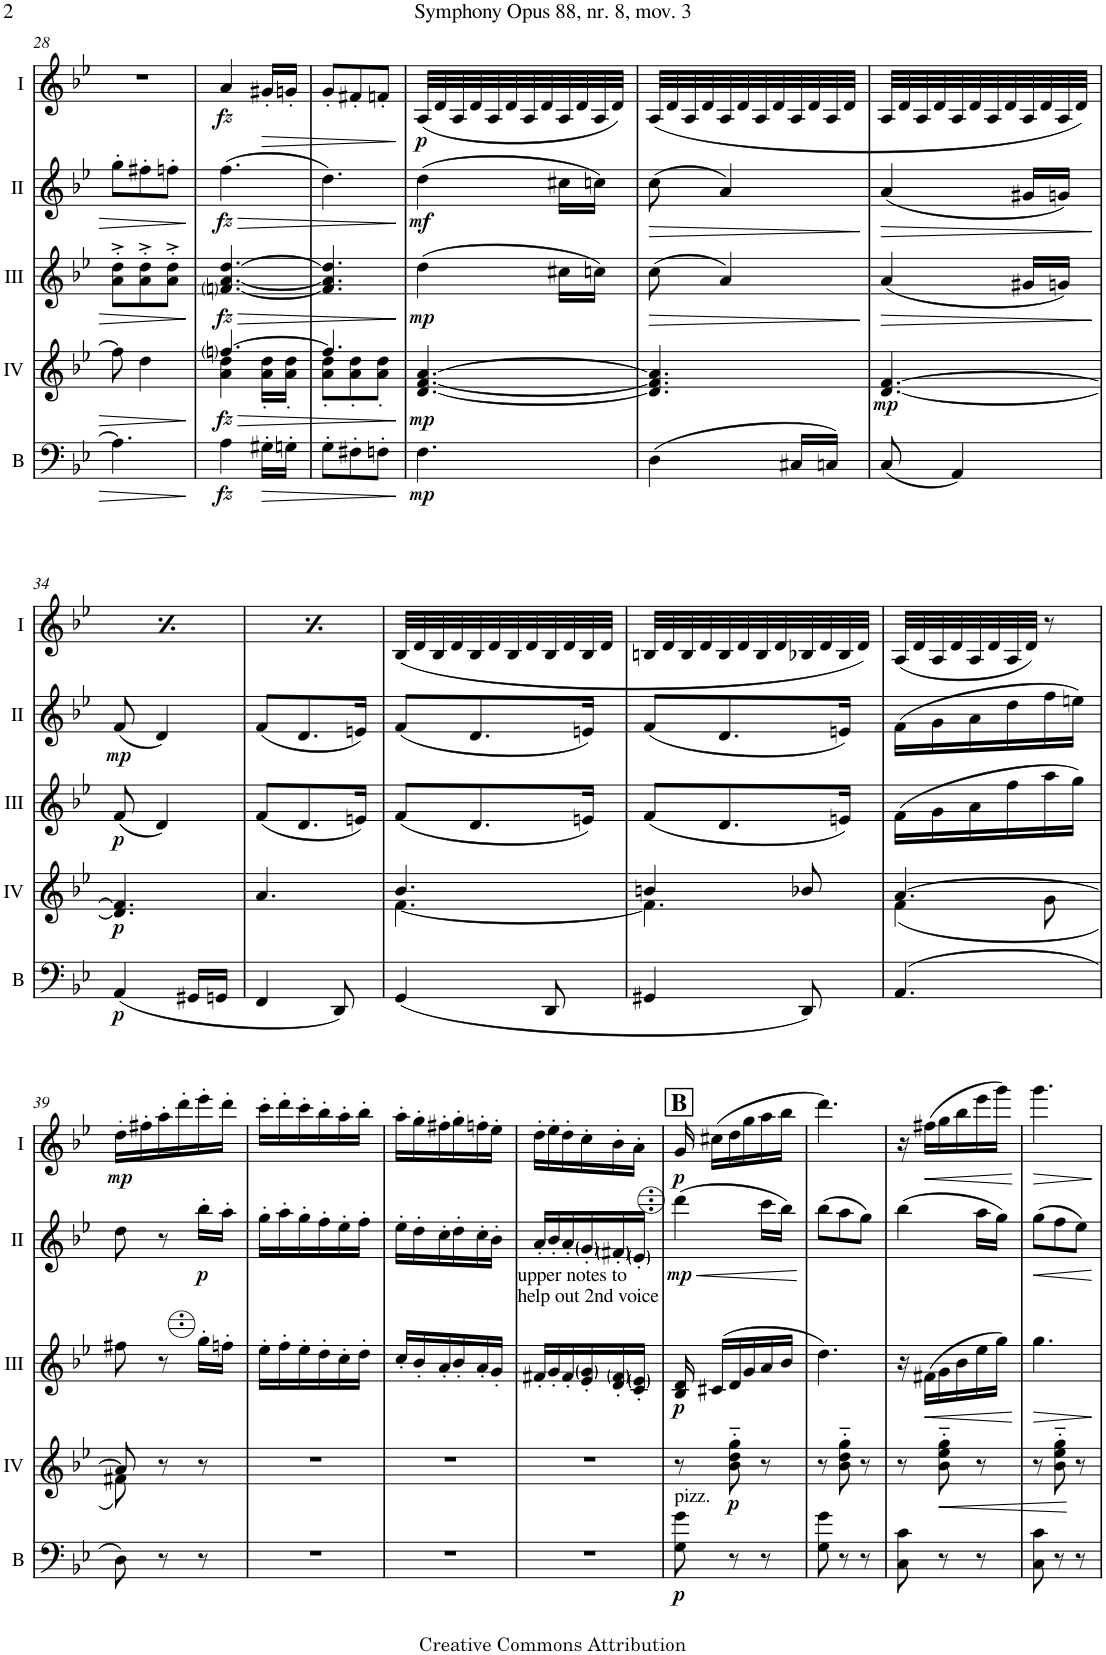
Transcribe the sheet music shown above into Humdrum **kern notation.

**kern	**dynam	**kern	**dynam	**kern	**dynam	**kern	**dynam	**kern	**dynam
*part5	*part5	*part4	*part4	*part3	*part3	*part2	*part2	*part1	*part1
*staff5	*staff5	*staff4	*staff4	*staff3	*staff3	*staff2	*staff2	*staff1	*staff1
*I"Bass	*	*I"Acc. 4	*	*I"Acc. 3	*	*I"Acc. 2	*	*I"Acc. 1	*
*I'B	*	*	*	*	*	*	*	*	*
!!LO:PB:g=z
*clefF4	*	*clefG2	*	*clefG2	*	*clefG2	*	*clefG2	*
*Trd7c12	*	*Trd7c12	*	*Trd7c12	*	*	*	*	*
*k[b-e-]	*	*k[b-e-]	*	*k[b-e-]	*	*k[b-e-]	*	*k[b-e-]	*
*M3/8	*	*M3/8	*	*M3/8	*	*M3/8	*	*M3/8	*
=28	=28	=28	=28	=28	=28	=28	=28	=28	=28
4.A\]	.	8ff\]	.	8a\'^ 8dd\'^L	.	8gg'\L	.	4.r	.
.	.	4dd\	.	8a\'^ 8dd\'^	.	8ff#X'\	.	.	.
.	.	.	.	8a\'^ 8dd\'^J	.	8ffn'\J	.	.	.
=29	=29	=29	=29	=29	=29	=29	=29	=29	=29
!	!LO:DY:b	!	!LO:HP:b	!	!LO:HP:b	!	!LO:HP:b	!	!
*	*	*^	*	*	*	*	*	*	*
!	!	!	!	!LO:DY:n=1:b	!	!LO:DY:n=1:b	!	!LO:DY:n=1:b	!	!LO:DY:b
4A\	fz	[4.ffni/	4a\ 4dd\	> fz	[4.fni/ [4.a/ [4.dd/	> fz	(4.ff\	> fz	4a/	fz
!	!LO:HP:b	!	!	!	!	!	!	!	!	!LO:HP:b
16G#X'\LL	>	.	16a\' 16dd\'LL	.	.	.	.	.	16g#X'/LL	>
16Gn'\JJ	.	.	16a\' 16dd\'JJ	.	.	.	.	.	16gn'/JJ	.
=30	=30	=30	=30	=30	=30	=30	=30	=30	=30	=30
8G'\L	.	4.ff/]	8a\' 8dd\'L	.	4.f/] 4.a/] 4.dd/]	.	4.dd\)	.	8g'/L	.
8F#X'\	.	.	8a\' 8dd\'	.	.	.	.	.	8f#X'/	.
8Fn'\J	.	.	8a\' 8dd\'J	.	.	.	.	.	8fn'/J	.
*	*	*v	*v	*	*	*	*	*	*	*
.	]	.	]	.	]	.	]	.	]
=31	=31	=31	=31	=31	=31	=31	=31	=31	=31
!	!LO:DY:b	!	!LO:DY:b	!	!LO:DY:b	!	!LO:DY:b	!	!LO:DY:b
4.F\	mp	[4.d/ [4.f/ [4.a/	mp	(4dd\	mp	(4dd\	mf	(32A/LLL	p
.	.	.	.	.	.	.	.	32d/	.
.	.	.	.	.	.	.	.	32A/	.
.	.	.	.	.	.	.	.	32d/	.
.	.	.	.	.	.	.	.	32A/	.
.	.	.	.	.	.	.	.	32d/	.
.	.	.	.	.	.	.	.	32A/	.
.	.	.	.	.	.	.	.	32d/	.
.	.	.	.	16cc#X\LL	.	16cc#X\LL	.	32A/	.
.	.	.	.	.	.	.	.	32d/	.
.	.	.	.	16ccn\JJ)	.	16ccn\JJ)	.	32A/	.
.	.	.	.	.	.	.	.	32d/JJJ)	.
=32	=32	=32	=32	=32	=32	=32	=32	=32	=32
!	!	!	!	!	!LO:HP:b	!	!LO:HP:b	!	!
(4D\	.	4.d/] 4.f/] 4.a/]	.	(8cc\	>	(8cc\	>	(<32A/LLL	.
.	.	.	.	.	.	.	.	32d/	.
.	.	.	.	.	.	.	.	32A/	.
.	.	.	.	.	.	.	.	32d/	.
.	.	.	.	4a/)	.	4a/)	.	32A/	.
.	.	.	.	.	.	.	.	32d/	.
.	.	.	.	.	.	.	.	32A/	.
.	.	.	.	.	.	.	.	32d/	.
16C#X/LL	.	.	.	.	.	.	.	32A/	.
.	.	.	.	.	.	.	.	32d/	.
16Cn/JJ)	.	.	.	.	.	.	.	32A/	.
.	.	.	.	.	.	.	.	32d/JJJ	.
.	.	.	.	.	]	.	]	.	.
=33	=33	=33	=33	=33	=33	=33	=33	=33	=33
!	!	!	!LO:DY:b	!	!LO:HP:b	!	!LO:HP:b	!	!
(8C/	.	[4.d/ [4.f/	mp	(4a/	>	(4a/	>	32A/LLL	.
.	.	.	.	.	.	.	.	32d/	.
.	.	.	.	.	.	.	.	32A/	.
.	.	.	.	.	.	.	.	32d/	.
4AA/)	.	.	.	.	.	.	.	32A/	.
.	.	.	.	.	.	.	.	32d/	.
.	.	.	.	.	.	.	.	32A/	.
.	.	.	.	.	.	.	.	32d/	.
.	.	.	.	16g#X/LL	.	16g#X/LL	.	32A/	.
.	.	.	.	.	.	.	.	32d/	.
.	.	.	.	16gn/JJ)	.	16gn/JJ)	.	32A/	.
.	.	.	.	.	.	.	.	32d/JJJ)	.
.	.	.	.	.	]	.	]	.	.
!!LO:LB:g=z
=34	=34	=34	=34	=34	=34	=34	=34	=34	=34
!	!LO:DY:b	!	!LO:DY:b	!	!LO:DY:b	!	!LO:DY:b	!	!
(<4AA/	p	4.d/] 4.f/]	p	(8f/	p	(8f/	mp	32A/LLL	.
.	.	.	.	.	.	.	.	32d/	.
.	.	.	.	.	.	.	.	32A/	.
.	.	.	.	.	.	.	.	32d/	.
.	.	.	.	4d/)	.	4d/)	.	32A/	.
.	.	.	.	.	.	.	.	32d/	.
.	.	.	.	.	.	.	.	32A/	.
.	.	.	.	.	.	.	.	32d/	.
16GG#X/LL	.	.	.	.	.	.	.	32A/	.
.	.	.	.	.	.	.	.	32d/	.
16GGn/JJ	.	.	.	.	.	.	.	32A/	.
.	.	.	.	.	.	.	.	(32d/JJJ	.
=35	=35	=35	=35	=35	=35	=35	=35	=35	=35
4FF/	.	4.a/	.	(8f/L	.	(8f/L	.	32A/LLL	.
.	.	.	.	.	.	.	.	32d/	.
.	.	.	.	.	.	.	.	32A/	.
.	.	.	.	.	.	.	.	32d/	.
.	.	.	.	8.d/	.	8.d/	.	32A/	.
.	.	.	.	.	.	.	.	32d/	.
.	.	.	.	.	.	.	.	32A/	.
.	.	.	.	.	.	.	.	32d/	.
8DD/)	.	.	.	.	.	.	.	32A/	.
.	.	.	.	.	.	.	.	32d/	.
.	.	.	.	16en/Jk)	.	16en/Jk)	.	32A/	.
.	.	.	.	.	.	.	.	(32d/JJJ	.
=36	=36	=36	=36	=36	=36	=36	=36	=36	=36
*	*	*^	*	*	*	*	*	*	*
(<4GG/	.	4.b-/	[4.f\	.	(8f/L	.	(8f/L	.	(<32B-/LLL	.
.	.	.	.	.	.	.	.	.	32d/	.
.	.	.	.	.	.	.	.	.	32B-/	.
.	.	.	.	.	.	.	.	.	32d/	.
.	.	.	.	.	8.d/	.	8.d/	.	32B-/	.
.	.	.	.	.	.	.	.	.	32d/	.
.	.	.	.	.	.	.	.	.	32B-/	.
.	.	.	.	.	.	.	.	.	32d/	.
8DD/	.	.	.	.	.	.	.	.	32B-/	.
.	.	.	.	.	.	.	.	.	32d/	.
.	.	.	.	.	16en/Jk)	.	16en/Jk)	.	32B-/	.
.	.	.	.	.	.	.	.	.	32d/JJJ	.
=37	=37	=37	=37	=37	=37	=37	=37	=37	=37	=37
4GG#X/	.	4bn/	4.f\]	.	(8f/L	.	(8f/L	.	32Bn/LLL	.
.	.	.	.	.	.	.	.	.	32d/	.
.	.	.	.	.	.	.	.	.	32B/	.
.	.	.	.	.	.	.	.	.	32d/	.
.	.	.	.	.	8.d/	.	8.d/	.	32B/	.
.	.	.	.	.	.	.	.	.	32d/	.
.	.	.	.	.	.	.	.	.	32B/	.
.	.	.	.	.	.	.	.	.	32d/	.
8DD/)	.	8b-X/	.	.	.	.	.	.	32B-X/	.
.	.	.	.	.	.	.	.	.	32d/	.
.	.	.	.	.	16en/Jk)	.	16en/Jk)	.	32B-/	.
.	.	.	.	.	.	.	.	.	32d/JJJ)	.
=38	=38	=38	=38	=38	=38	=38	=38	=38	=38	=38
(4.AA/	.	[4.a/	(4f\	.	(16f\LL	.	(16f\LL	.	(32A/LLL	.
.	.	.	.	.	.	.	.	.	32d/	.
.	.	.	.	.	16g\	.	16g\	.	32A/	.
.	.	.	.	.	.	.	.	.	32d/	.
.	.	.	.	.	16a\	.	16a\	.	32A/	.
.	.	.	.	.	.	.	.	.	32d/	.
.	.	.	.	.	16ff\	.	16dd\	.	32A/	.
.	.	.	.	.	.	.	.	.	32d/JJJ)	.
.	.	.	8g\	.	16aa\	.	16ff\	.	8r	.
.	.	.	.	.	16gg\JJ)	.	16een\JJ)	.	.	.
!!LO:LB:g=z
=39	=39	=39	=39	=39	=39	=39	=39	=39	=39	=39
!	!	!	!	!	!	!	!	!	!	!LO:DY:b
8D\)	.	8a/]	8f#X\)	.	8ff#X\	.	8dd\	.	16dd'\LL	mp
.	.	.	.	.	.	.	.	.	16ff#X'\	.
8r	.	8r	8ryy	.	8r	.	8r	.	16aa'\	.
.	.	.	.	.	.	.	.	.	16ddd'\	.
!	!	!	!	!	!	!	!	!LO:DY:b	!	!
8r	.	8r	8ryy	.	16ggg'\LL	.	16bb-'\LL	p	16eee-'\	.
.	.	.	.	.	16fffn'\JJ	.	16aa'\JJ	.	16ddd'\JJ	.
*	*	*v	*v	*	*	*	*	*	*	*
=40	=40	=40	=40	=40	=40	=40	=40	=40	=40
4.r	.	4.r	.	16eee-'\LL	.	16gg'\LL	.	16ccc'\LL	.
.	.	.	.	16fff'\	.	16aa'\	.	16ddd'\	.
.	.	.	.	16eee-'\	.	16gg'\	.	16ccc'\	.
.	.	.	.	16ddd'\	.	16ff'\	.	16bb-'\	.
.	.	.	.	16ccc'\	.	16ee-'\	.	16aa'\	.
.	.	.	.	16ddd'\JJ	.	16ff'\JJ	.	16bb-'\JJ	.
=41	=41	=41	=41	=41	=41	=41	=41	=41	=41
4.r	.	4.r	.	16ccc'/LL	.	16ee-'\LL	.	16aa'\LL	.
.	.	.	.	16bb-'/	.	16dd'\	.	16gg'\	.
.	.	.	.	16aa'/	.	16cc'\	.	16ff#X'\	.
.	.	.	.	16bb-'/	.	16dd'\	.	16gg'\	.
.	.	.	.	16aa'/	.	16cc'\	.	16ffn'\	.
.	.	.	.	16gg'/JJ	.	16b-'\JJ	.	16ee-'\JJ	.
=42	=42	=42	=42	=42	=42	=42	=42	=42	=42
4.r	.	4.r	.	16ff#X'/LL	.	16a'/LL	.	16dd'\LL	.
.	.	.	.	16gg'/	.	16b-'/	.	16ee-'\	.
.	.	.	.	16ff#'/	.	16a'/	.	16dd'\	.
!	!	!	!	!LO:TX:a:t=upper notes to	!	!	!	!	!
!	!	!	!	!LO:TX:a:t=help out 2nd voice	!	!	!	!	!
.	.	.	.	16ee-/' 16gg/'	.	16g'/	.	16cc'\	.
.	.	.	.	16dd/' 16ff#/'	.	16f#X'/	.	16b-'\	.
.	.	.	.	16cc/' 16ee-/'JJ	.	16e-'/JJ	.	16a'\JJ	.
!!LO:REH:place=s1:a:B:cj:fs=14:t=B
=43	=43	=43	=43	=43	=43	=43	=43	=43	=43
!LO:TX:a:t=pizz.	!	!	!	!	!	!	!	!	!
!	!LO:DY:b	!	!	!	!LO:DY:b	!	!LO:HP:b	!	!
!	!	!	!	!	!	!	!LO:DY:n=1:b	!	!LO:DY:b
8G\ 8g\	p	8r	.	16b-/ 16dd/	p	(4dd\	< mp	16g/	p
.	.	.	.	(16cc#X/LL	.	.	.	(16cc#X\LL	.
!	!	!	!LO:DY:b	!	!	!	!	!	!
8r	.	8b-\'~ 8dd\'~ 8gg\'~	p	16dd/	.	.	.	16dd\	.
.	.	.	.	16gg/	.	.	.	16gg\	.
8r	.	8r	.	16aa/	.	16cc\LL	.	16aa\	.
.	.	.	.	16bb-/JJ	.	16b-\JJ)	.	16bb-\JJ	.
.	.	.	.	.	.	.	[	.	.
=44	=44	=44	=44	=44	=44	=44	=44	=44	=44
8G\ 8g\	.	8r	.	4.ddd\)	.	(8b-\L	.	4.ddd\)	.
8r	.	8b-\'~ 8dd\'~ 8gg\'~	.	.	.	8a\	.	.	.
8r	.	8r	.	.	.	8g\J)	.	.	.
=45	=45	=45	=45	=45	=45	=45	=45	=45	=45
8C\ 8c\	.	8r	.	16r	.	(4b-\	.	16r	.
!	!	!	!	!	!LO:HP:b	!	!	!	!LO:HP:b
.	.	.	.	(16ff#X\LL	<	.	.	(16ff#X\LL	<
!	!	!	!LO:HP:b	!	!	!	!	!	!
8r	.	8b-\'~ 8ee-\'~ 8gg\'~	<	16gg\	.	.	.	16gg\	.
.	.	.	.	16bb-\	.	.	.	16bb-\	.
8r	.	8r	.	16eee-\	.	16a\LL	.	16eee-\	.
.	.	.	.	16ggg\JJ)	.	16g\JJ)	.	16ggg\JJ)	.
.	.	.	.	.	[	.	.	.	[
=46	=46	=46	=46	=46	=46	=46	=46	=46	=46
!	!	!	!	!	!LO:HP:b	!	!LO:HP:b	!	!LO:HP:b
8C\ 8c\	.	8r	.	4.ggg\	>	(8g\L	<	4.ggg\	>
8r	.	8b-\'~ 8ee-\'~ 8gg\'~	.	.	.	8f\	.	.	.
8r	.	8r	[	.	.	8e-\J)	.	.	.
.	.	.	.	.	]	.	[	.	]
=	=	=	=	=	=	=	=	=	=
*-	*-	*-	*-	*-	*-	*-	*-	*-	*-
